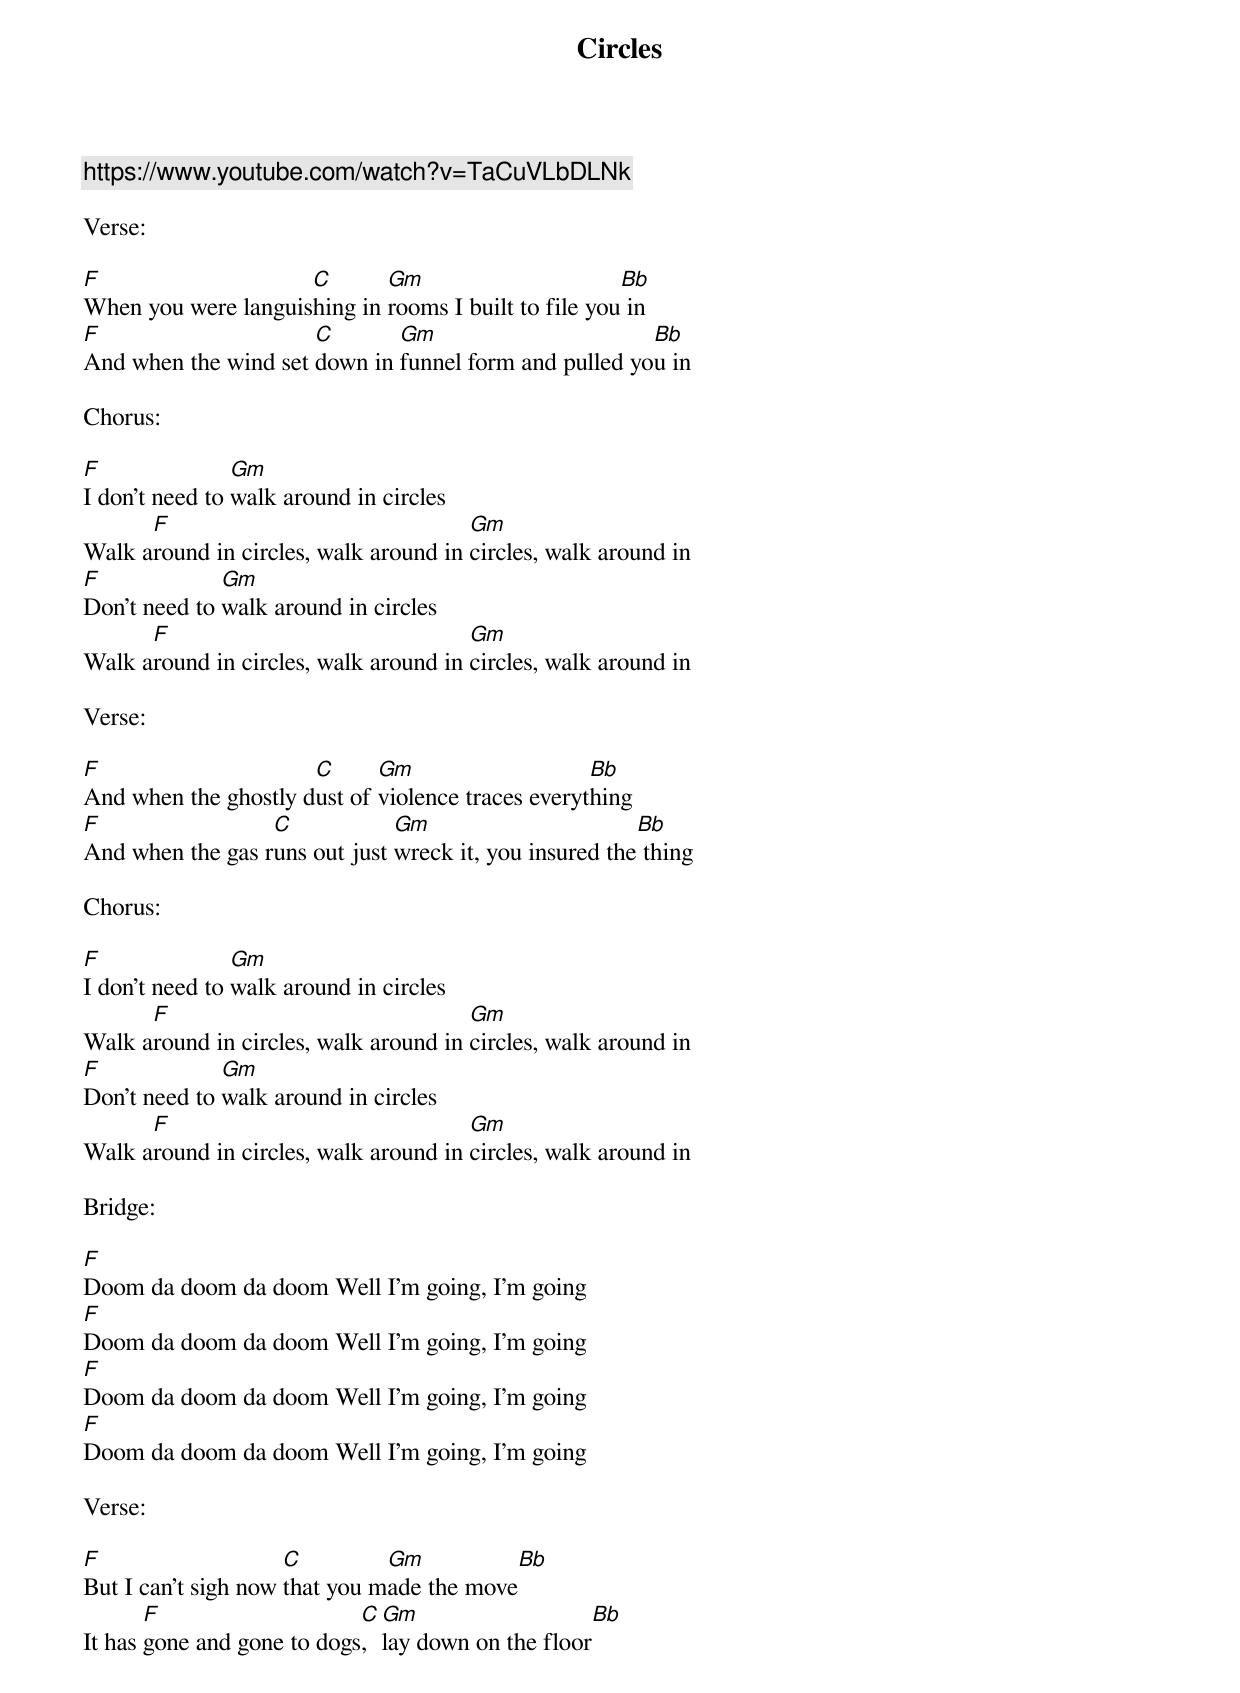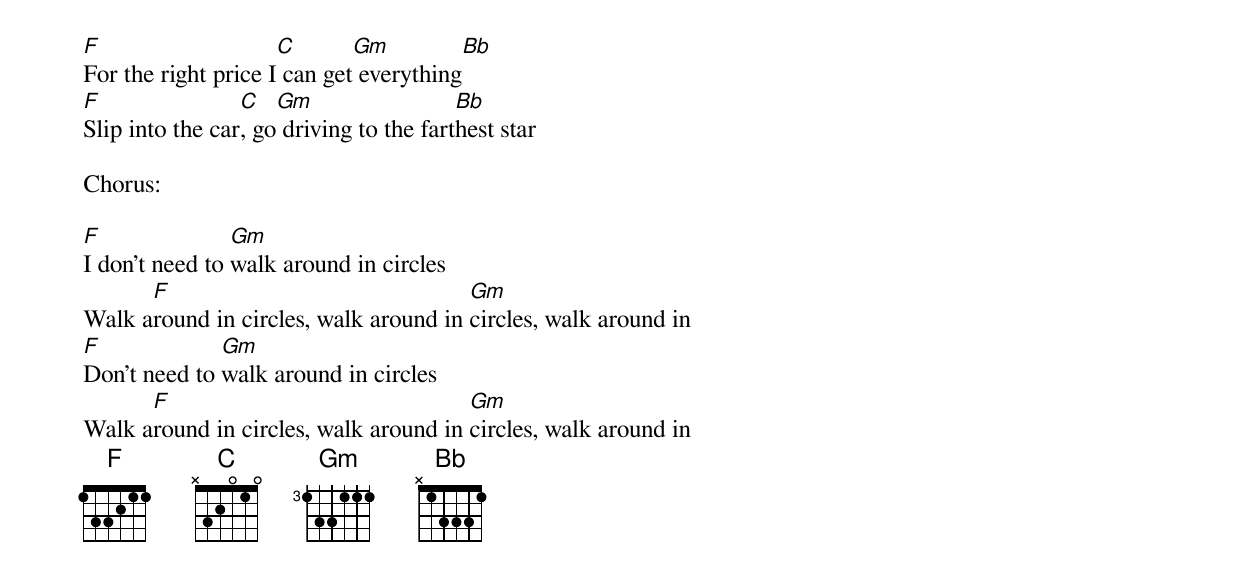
{title:Circles}
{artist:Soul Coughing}
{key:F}
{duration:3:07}
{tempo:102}

{c: https://www.youtube.com/watch?v=TaCuVLbDLNk }

Verse:

[F]When you were languis[C]hing in [Gm]rooms I built to file you[Bb] in
[F]And when the wind set [C]down in [Gm]funnel form and pulled yo[Bb]u in

Chorus:

[F]I don't need to [Gm]walk around in circles
Walk a[F]round in circles, walk around in [Gm]circles, walk around in
[F]Don't need to [Gm]walk around in circles
Walk a[F]round in circles, walk around in [Gm]circles, walk around in

Verse:

[F]And when the ghostly d[C]ust of [Gm]violence traces everyt[Bb]hing
[F]And when the gas r[C]uns out just [Gm]wreck it, you insured the[Bb] thing

Chorus:

[F]I don't need to [Gm]walk around in circles
Walk a[F]round in circles, walk around in [Gm]circles, walk around in
[F]Don't need to [Gm]walk around in circles
Walk a[F]round in circles, walk around in [Gm]circles, walk around in

Bridge:

[F]Doom da doom da doom Well I'm going, I'm going
[F]Doom da doom da doom Well I'm going, I'm going
[F]Doom da doom da doom Well I'm going, I'm going
[F]Doom da doom da doom Well I'm going, I'm going

Verse:

[F]But I can't sigh now [C]that you m[Gm]ade the move[Bb]
It has [F]gone and gone to dogs[C], [Gm]lay down on the floor[Bb]
[F]For the right price I[C] can get[Gm] everything[Bb]
[F]Slip into the car[C], go[Gm] driving to the fart[Bb]hest star

Chorus:

[F]I don't need to [Gm]walk around in circles
Walk a[F]round in circles, walk around in [Gm]circles, walk around in
[F]Don't need to [Gm]walk around in circles
Walk a[F]round in circles, walk around in [Gm]circles, walk around in
